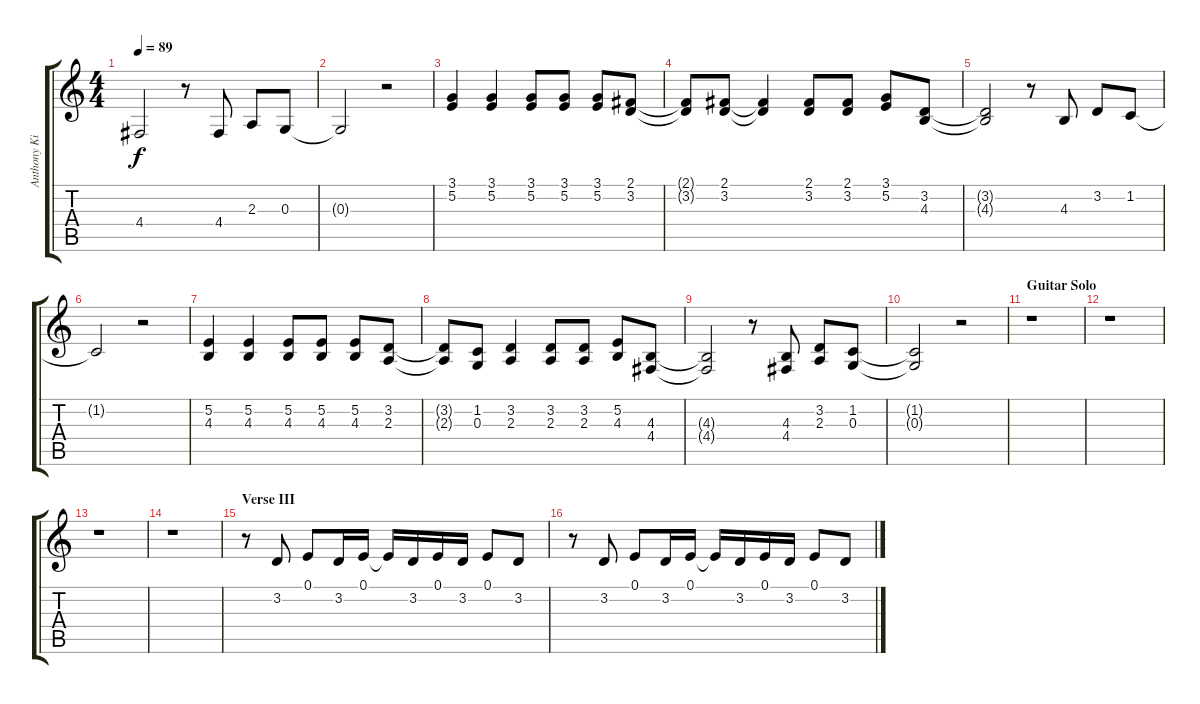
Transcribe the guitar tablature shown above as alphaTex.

\track ("Anthony Kiedis (Vocals)" "Anthony Ki") {instrument altosax}
\staff {score tabs}
\tuning (E4 B3 G3 D3 A2 E2) {hide}
\ts (4 4)
\tempo 89
\clef g2
\ks c
4.4{t}.2{dy f} r.8 4.4.8 2.3.8 0.3.8 |
0.3{t}.2 r.2 |
(3.1 5.2).4 (3.1 5.2).4 (3.1 5.2).8 (3.1 5.2).8 (3.1 5.2).8 (2.1 3.2).8 |
(2.1{t} 3.2{t}).8 (2.1 3.2).8 (2.1{t} 3.2{t}).4 (2.1 3.2).8 (2.1 3.2).8 (3.1 5.2).8 (3.2 4.3).8 |
(3.2{t} 4.3{t}).2 r.8 4.3.8 3.2.8 1.2.8 |
1.2{t}.2 r.2 |
(5.2 4.3).4 (5.2 4.3).4 (5.2 4.3).8 (5.2 4.3).8 (5.2 4.3).8 (3.2 2.3).8 |
(3.2{t} 2.3{t}).8 (1.2 0.3).8 (3.2 2.3).4 (3.2 2.3).8 (3.2 2.3).8 (5.2 4.3).8 (4.3 4.4).8 |
(4.3{t} 4.4{t}).2 r.8 (4.3 4.4).8 (3.2 2.3).8 (1.2 0.3).8 |
(1.2{t} 0.3{t}).2 r.2 |
\section ("" "Guitar Solo")
r.1 |
r.1 |
r.1 |
r.1 |
\section ("" "Verse III")
r.8 3.2.8 0.1.8 3.2.16 0.1.16 0.1{t}.16 3.2.16 0.1.16 3.2.16 0.1.8 3.2.8 |
r.8 3.2.8 0.1.8 3.2.16 0.1.16 0.1{t}.16 3.2.16 0.1.16 3.2.16 0.1.8 3.2.8
